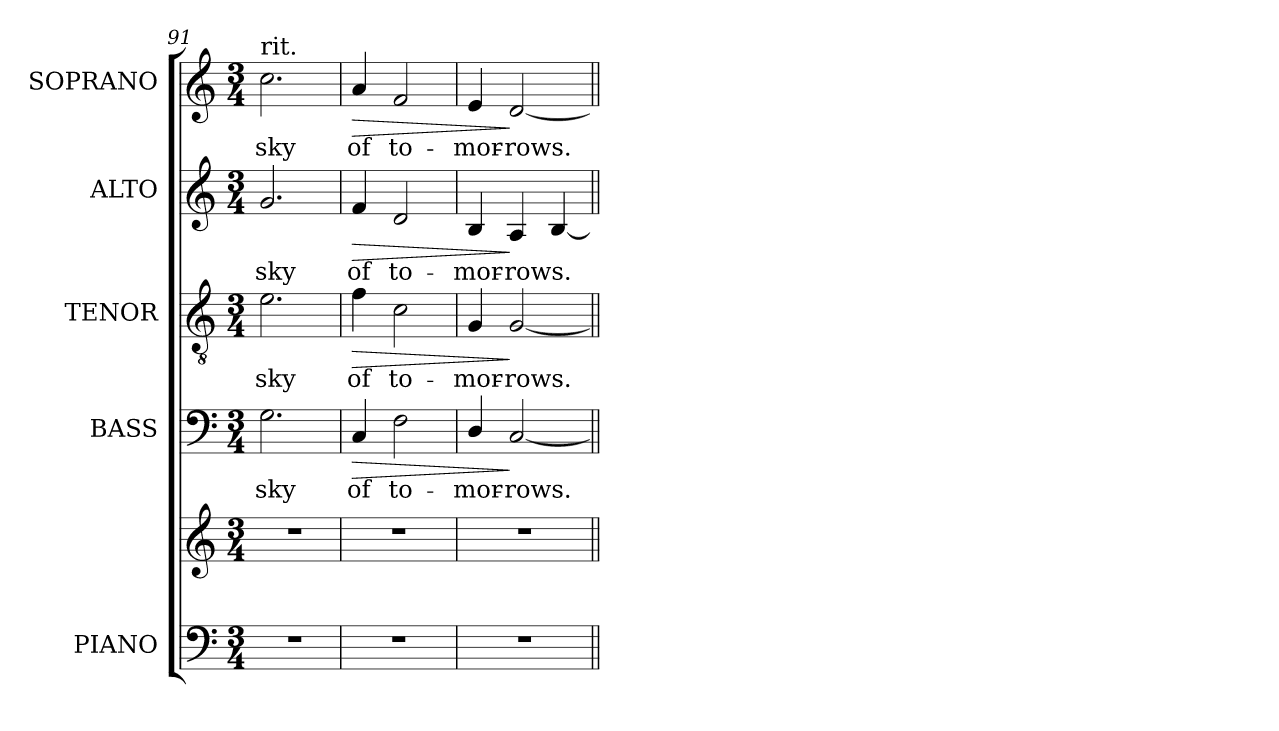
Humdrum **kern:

**kern	**kern	**kern	**text	**dynam	**kern	**text	**dynam	**kern	**text	**dynam	**kern	**text	**dynam
*part5	*part5	*part4	*part4	*part4	*part3	*part3	*part3	*part2	*part2	*part2	*part1	*part1	*part1
*staff6	*staff5	*staff4	*staff4	*staff4	*staff3	*staff3	*staff3	*staff2	*staff2	*staff2	*staff1	*staff1	*staff1
*I"PIANO	*	*I"BASS	*	*	*I"TENOR	*	*	*I"ALTO	*	*	*I"SOPRANO	*	*
*I'PNO.	*	*I'B.	*	*	*I'T.	*	*	*I'A.	*	*	*I'S.	*	*
*clefF4	*clefG2	*clefF4	*	*	*clefGv2	*	*	*clefG2	*	*	*clefG2	*	*
*	*	*	*	*	*ITrd7c12	*	*	*	*	*	*	*	*
*k[]	*k[]	*k[]	*	*	*k[]	*	*	*k[]	*	*	*k[]	*	*
*C:	*C:	*C:	*	*	*C:	*	*	*C:	*	*	*C:	*	*
*M3/4	*M3/4	*M3/4	*	*	*M3/4	*	*	*M3/4	*	*	*M3/4	*	*
=91	=91	=91	=91	=91	=91	=91	=91	=91	=91	=91	=91	=91	=91
!LO:N:vis=1	!LO:N:vis=1	!	!	!	!	!	!	!	!	!	!	!	!
!	!	!	!LO:LY:b:color=#000000	!	!	!	!	!	!	!	!	!	!
!	!	!	!	!	!	!LO:LY:b:color=#000000	!	!	!	!	!	!	!
!	!	!	!	!	!	!	!	!	!LO:LY:b:color=#000000	!	!	!	!
!	!	!	!	!	!	!	!	!	!	!	!LO:TX:t=rit.	!	!
!	!	!	!	!	!	!	!	!	!	!	!	!LO:LY:b:color=#000000	!
2.r	2.r	2.Gi\	sky	.	2.Ei\	sky	.	2.gi/	sky	.	2.cci\	sky	.
=92	=92	=92	=92	=92	=92	=92	=92	=92	=92	=92	=92	=92	=92
!LO:N:vis=1	!LO:N:vis=1	!	!	!	!	!	!	!	!	!	!	!	!
!	!	!	!LO:LY:b:color=#000000	!LO:HP:b	!	!	!	!	!	!	!	!	!
!	!	!	!	!	!	!LO:LY:b:color=#000000	!LO:HP:b	!	!	!	!	!	!
!	!	!	!	!	!	!	!	!	!LO:LY:b:color=#000000	!LO:HP:b	!	!	!
!	!	!	!	!	!	!	!	!	!	!	!	!LO:LY:b:color=#000000	!LO:HP:b
2.r	2.r	4Ci/	of	>	4Fi\	of	>	4fi/	of	>	4ai/	of	>
!	!	!	!LO:LY:b:color=#000000	!	!	!	!	!	!	!	!	!	!
!	!	!	!	!	!	!LO:LY:b:color=#000000	!	!	!	!	!	!	!
!	!	!	!	!	!	!	!	!	!LO:LY:b:color=#000000	!	!	!	!
!	!	!	!	!	!	!	!	!	!	!	!	!LO:LY:b:color=#000000	!
.	.	2Fi\	to-	.	2Ci\	to-	.	2di/	to-	.	2fi/	to-	.
=93	=93	=93	=93	=93	=93	=93	=93	=93	=93	=93	=93	=93	=93
!LO:N:vis=1	!LO:N:vis=1	!	!	!	!	!	!	!	!	!	!	!	!
!	!	!	!LO:LY:b:color=#000000	!	!	!	!	!	!	!	!	!	!
!	!	!	!	!	!	!LO:LY:b:color=#000000	!	!	!	!	!	!	!
!	!	!	!	!	!	!	!	!	!LO:LY:b:color=#000000	!	!	!	!
!	!	!	!	!	!	!	!	!	!	!	!	!LO:LY:b:color=#000000	!
2.r	2.r	4Di/	-mor-	.	4GGi/	-mor-	.	4Bi/	-mor-	.	4ei/	-mor-	.
!	!	!	!LO:LY:b:color=#000000	!	!	!	!	!	!	!	!	!	!
!	!	!	!	!	!	!LO:LY:b:color=#000000	!	!	!	!	!	!	!
!	!	!	!	!	!	!	!	!	!LO:LY:b:color=#000000	!	!	!	!
!	!	!	!	!	!	!	!	!	!	!	!	!LO:LY:b:color=#000000	!
.	.	[2Ci/	-rows.	]	[2GGi/	-rows.	]	4Ai/	-rows.	]	[2di/	-rows.	]
.	.	.	.	.	.	.	.	[4Bi/	.	.	.	.	.
=||	=||	=||	=||	=||	=||	=||	=||	=||	=||	=||	=||	=||	=||
*-	*-	*-	*-	*-	*-	*-	*-	*-	*-	*-	*-	*-	*-
